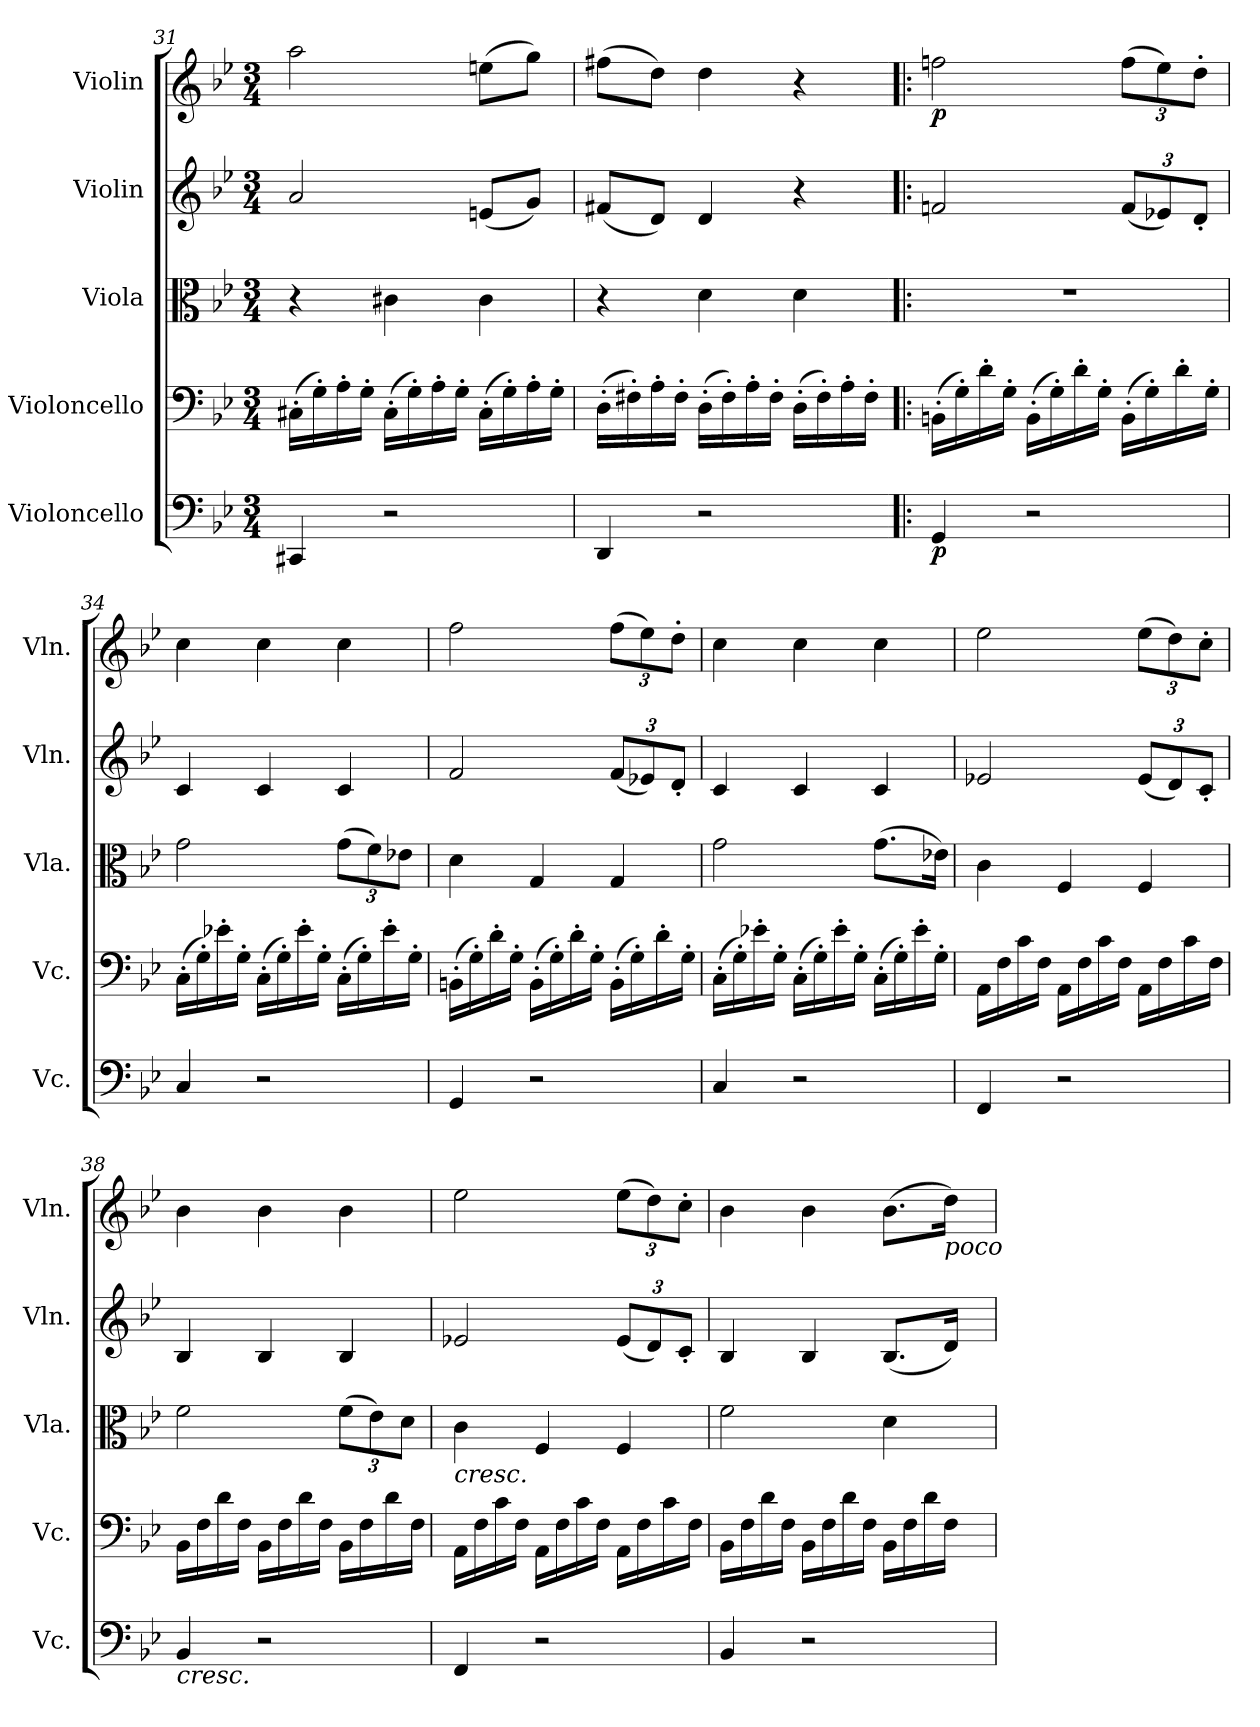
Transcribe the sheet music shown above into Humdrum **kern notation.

**kern	**dynam	**kern	**kern	**kern	**kern	**dynam
*part5	*part5	*part4	*part3	*part2	*part1	*part1
*staff5	*staff5	*staff4	*staff3	*staff2	*staff1	*staff1
*I"Violoncello	*	*I"Violoncello	*I"Viola	*I"Violin	*I"Violin	*
*I'Vc.	*	*I'Vc.	*I'Vla.	*I'Vln.	*I'Vln.	*
*clefF4	*	*clefF4	*clefC3	*clefG2	*clefG2	*
*k[b-e-]	*	*k[b-e-]	*k[b-e-]	*k[b-e-]	*k[b-e-]	*
*M3/4	*	*M3/4	*M3/4	*M3/4	*M3/4	*
=31	=31	=31	=31	=31	=31	=31
4CC#X/	.	(>16C#X'\LL	4r	2a/	2aa\	.
.	.	16G'\)	.	.	.	.
.	.	16A'\	.	.	.	.
.	.	16G'\JJ	.	.	.	.
2r	.	(>16C#'\LL	4c#X\	.	.	.
.	.	16G'\)	.	.	.	.
.	.	16A'\	.	.	.	.
.	.	16G'\JJ	.	.	.	.
.	.	(>16C#'\LL	4c#\	(<8en/L	(>8een\L	.
.	.	16G'\)	.	.	.	.
.	.	16A'\	.	8g/J)	8gg\J)	.
.	.	16G'\JJ	.	.	.	.
!!LO:PB:g=z
=32	=32	=32	=32	=32	=32	=32
4DD/	.	(>16D'\LL	4r	(<8f#X/L	(>8ff#X\L	.
.	.	16F#X'\)	.	.	.	.
.	.	16A'\	.	8d/J)	8dd\J)	.
.	.	16F#'\JJ	.	.	.	.
2r	.	(>16D'\LL	4d\	4d/	4dd\	.
.	.	16F#'\)	.	.	.	.
.	.	16A'\	.	.	.	.
.	.	16F#'\JJ	.	.	.	.
.	.	(>16D'\LL	4d\	4r	4r	.
.	.	16F#'\)	.	.	.	.
.	.	16A'\	.	.	.	.
.	.	16F#'\JJ	.	.	.	.
=33!|:	=33!|:	=33!|:	=33!|:	=33!|:	=33!|:	=33!|:
!	!LO:DY:b	!	!	!	!	!LO:DY:b
4GG/	p	(>16BBn'\LL	2.r	2fn/	2ffn\	p
.	.	16G'\)	.	.	.	.
.	.	16d'\	.	.	.	.
.	.	16G'\JJ	.	.	.	.
2r	.	(>16BB'\LL	.	.	.	.
.	.	16G'\)	.	.	.	.
.	.	16d'\	.	.	.	.
.	.	16G'\JJ	.	.	.	.
*	*	*	*	*Xbrackettup	*Xbrackettup	*
.	.	(>16BB'\LL	.	(<12f/L	(>12ff\L	.
.	.	16G'\)	.	.	.	.
.	.	.	.	12e-X/)	12ee-\)	.
.	.	16d'\	.	.	.	.
.	.	.	.	12d'/J	12dd'\J	.
.	.	16G'\JJ	.	.	.	.
=34	=34	=34	=34	=34	=34	=34
4C/	.	(>16C'\LL	2g\	4c/	4cc\	.
.	.	16G'\)	.	.	.	.
.	.	16e-X'\	.	.	.	.
.	.	16G'\JJ	.	.	.	.
2r	.	(>16C'\LL	.	4c/	4cc\	.
.	.	16G'\)	.	.	.	.
.	.	16e-'\	.	.	.	.
.	.	16G'\JJ	.	.	.	.
*	*	*	*Xbrackettup	*	*	*
.	.	(>16C'\LL	(>12g\L	4c/	4cc\	.
.	.	16G'\)	.	.	.	.
.	.	.	12f\)	.	.	.
.	.	16e-'\	.	.	.	.
.	.	.	12e-X\J	.	.	.
.	.	16G'\JJ	.	.	.	.
!!LO:LB:g=z
=35	=35	=35	=35	=35	=35	=35
4GG/	.	(>16BBn'\LL	4d\	2f/	2ff\	.
.	.	16G'\)	.	.	.	.
.	.	16d'\	.	.	.	.
.	.	16G'\JJ	.	.	.	.
2r	.	(>16BB'\LL	4G/	.	.	.
.	.	16G'\)	.	.	.	.
.	.	16d'\	.	.	.	.
.	.	16G'\JJ	.	.	.	.
.	.	(>16BB'\LL	4G/	(<12f/L	(>12ff\L	.
.	.	16G'\)	.	.	.	.
.	.	.	.	12e-X/)	12ee-\)	.
.	.	16d'\	.	.	.	.
.	.	.	.	12d'/J	12dd'\J	.
.	.	16G'\JJ	.	.	.	.
=36	=36	=36	=36	=36	=36	=36
4C/	.	(>16C'\LL	2g\	4c/	4cc\	.
.	.	16G'\)	.	.	.	.
.	.	16e-X'\	.	.	.	.
.	.	16G'\JJ	.	.	.	.
2r	.	(>16C'\LL	.	4c/	4cc\	.
.	.	16G'\)	.	.	.	.
.	.	16e-'\	.	.	.	.
.	.	16G'\JJ	.	.	.	.
.	.	(>16C'\LL	(>8.g\L	4c/	4cc\	.
.	.	16G'\)	.	.	.	.
.	.	16e-'\	.	.	.	.
.	.	16G'\JJ	16e-X\Jk)	.	.	.
=37	=37	=37	=37	=37	=37	=37
4FF/	.	16AA\LL	4c\	2e-X/	2ee-\	.
.	.	16F\	.	.	.	.
.	.	16c\	.	.	.	.
.	.	16F\JJ	.	.	.	.
2r	.	16AA\LL	4F/	.	.	.
.	.	16F\	.	.	.	.
.	.	16c\	.	.	.	.
.	.	16F\JJ	.	.	.	.
.	.	16AA\LL	4F/	(<12e-/L	(>12ee-\L	.
.	.	16F\	.	.	.	.
.	.	.	.	12d/)	12dd\)	.
.	.	16c\	.	.	.	.
.	.	.	.	12c'/J	12cc'\J	.
.	.	16F\JJ	.	.	.	.
!!LO:PB:g=z
=38	=38	=38	=38	=38	=38	=38
!LO:TX:b:i:t=cresc.	!	!	!	!	!	!
4BB-/	.	16BB-\LL	2f\	4B-/	4b-\	.
.	.	16F\	.	.	.	.
.	.	16d\	.	.	.	.
.	.	16F\JJ	.	.	.	.
2r	.	16BB-\LL	.	4B-/	4b-\	.
.	.	16F\	.	.	.	.
.	.	16d\	.	.	.	.
.	.	16F\JJ	.	.	.	.
.	.	16BB-\LL	(>12f\L	4B-/	4b-\	.
.	.	16F\	.	.	.	.
.	.	.	12e-\)	.	.	.
.	.	16d\	.	.	.	.
.	.	.	12d\J	.	.	.
.	.	16F\JJ	.	.	.	.
=39	=39	=39	=39	=39	=39	=39
!	!	!	!LO:TX:b:i:t=cresc.	!	!	!
4FF/	.	16AA\LL	4c\	2e-X/	2ee-\	.
.	.	16F\	.	.	.	.
.	.	16c\	.	.	.	.
.	.	16F\JJ	.	.	.	.
2r	.	16AA\LL	4F/	.	.	.
.	.	16F\	.	.	.	.
.	.	16c\	.	.	.	.
.	.	16F\JJ	.	.	.	.
.	.	16AA\LL	4F/	(<12e-/L	(>12ee-\L	.
.	.	16F\	.	.	.	.
.	.	.	.	12d/)	12dd\)	.
.	.	16c\	.	.	.	.
.	.	.	.	12c'/J	12cc'\J	.
.	.	16F\JJ	.	.	.	.
=40	=40	=40	=40	=40	=40	=40
4BB-/	.	16BB-\LL	2f\	4B-/	4b-\	.
.	.	16F\	.	.	.	.
.	.	16d\	.	.	.	.
.	.	16F\JJ	.	.	.	.
2r	.	16BB-\LL	.	4B-/	4b-\	.
.	.	16F\	.	.	.	.
.	.	16d\	.	.	.	.
.	.	16F\JJ	.	.	.	.
.	.	16BB-\LL	4d\	(<8.B-/L	(>8.b-\L	.
.	.	16F\	.	.	.	.
.	.	16d\	.	.	.	.
!	!	!	!	!	!LO:TX:b:i:t=poco	!
.	.	16F\JJ	.	16d/Jk)	16dd\Jk)	.
=	=	=	=	=	=	=
*-	*-	*-	*-	*-	*-	*-
